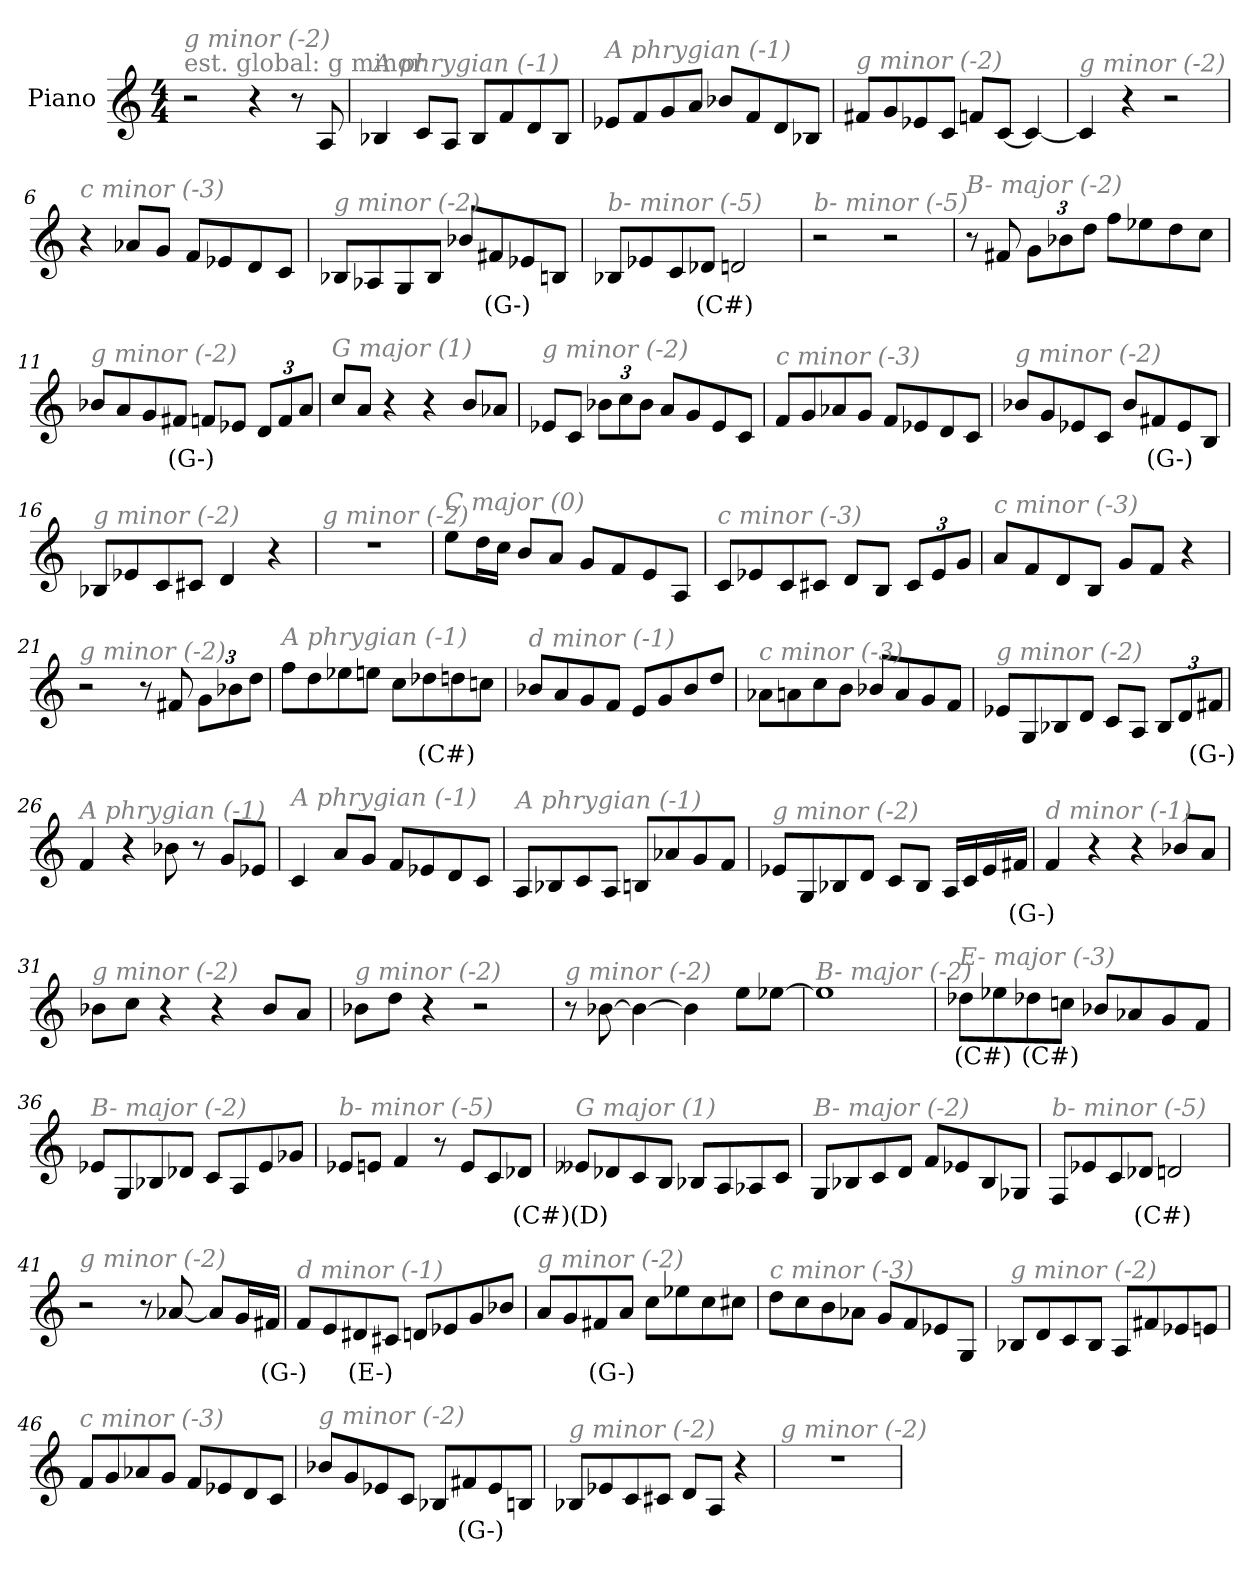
**kern	**text
*part1	*part1
*staff1	*staff1
*I"Piano	*
*I'Pno	*
*clefG2	*
*k[]	*
*M4/4	*
*MM320	*
=1	=1
!LO:TX:a:color=#808080:t=est. global&colon; g minor	!
!LO:TX:i:color=#808080:t=g minor (-2)	!
2r	.
4r	.
8r	.
8A/	.
=2	=2
!LO:TX:i:color=#808080:t=A phrygian (-1)	!
4B-X/	.
8c/L	.
8A/J	.
8B-/L	.
8f/	.
8d/	.
8B-/J	.
=3	=3
!LO:TX:i:color=#808080:t=A phrygian (-1)	!
8e-X/L	.
8f/	.
8g/	.
8a/J	.
8b-X/L	.
8f/	.
8d/	.
8B-X/J	.
=4	=4
!LO:TX:i:color=#808080:t=g minor (-2)	!
8f#X/L	.
8g/	.
8e-X/	.
8c/J	.
8fn/L	.
[8c/J	.
4c/_	.
=5	=5
!LO:TX:i:color=#808080:t=g minor (-2)	!
4c/]	.
4r	.
2r	.
!!LO:LB:g=z
=6	=6
!LO:TX:i:color=#808080:t=c minor (-3)	!
4r	.
8a-X/L	.
8g/J	.
8f/L	.
8e-X/	.
8d/	.
8c/J	.
=7	=7
!LO:TX:i:color=#808080:t=g minor (-2)	!
8B-X/L	.
8A-X/	.
8G/	.
8B-/J	.
8b-X/L	.
8f#Xi/	(G-)
8e-X/	.
8Bn/J	.
=8	=8
!LO:TX:i:color=#808080:t=b- minor (-5)	!
8B-X/L	.
8e-X/	.
8c/	.
8d-Xi/J	(C#)
2d/	.
=9	=9
!LO:TX:i:color=#808080:t=b- minor (-5)	!
2r	.
2r	.
!!LO:LB:g=z
=10	=10
!LO:TX:i:color=#808080:t=B- major (-2)	!
8r	.
8f#X/	.
*Xbrackettup	*
12g\L	.
12b-X\	.
12dd\J	.
8ff\L	.
8ee-X\	.
8dd\	.
8cc\J	.
=11	=11
!LO:TX:i:color=#808080:t=g minor (-2)	!
8b-X/L	.
8a/	.
8g/	.
8f#Xi/J	(G-)
8f/L	.
8e-X/J	.
12d/L	.
12f/	.
12a/J	.
=12	=12
!LO:TX:i:color=#808080:t=G major (1)	!
8cc/L	.
8a/J	.
4r	.
4r	.
8b/L	.
8a-X/J	.
=13	=13
!LO:TX:i:color=#808080:t=g minor (-2)	!
8e-X/L	.
8c/J	.
12b-X\L	.
12cc\	.
12b-\J	.
8a/L	.
8g/	.
8e-/	.
8c/J	.
!!LO:LB:g=z
=14	=14
!LO:TX:i:color=#808080:t=c minor (-3)	!
8f/L	.
8g/	.
8a-X/	.
8g/J	.
8f/L	.
8e-X/	.
8d/	.
8c/J	.
=15	=15
!LO:TX:i:color=#808080:t=g minor (-2)	!
8b-X/L	.
8g/	.
8e-X/	.
8c/J	.
8b-/L	.
8f#Xi/	(G-)
8e-/	.
8B/J	.
=16	=16
!LO:TX:i:color=#808080:t=g minor (-2)	!
8B-X/L	.
8e-X/	.
8c/	.
8c#X/J	.
4d/	.
4r	.
=17	=17
!LO:TX:i:color=#808080:t=g minor (-2)	!
1r	.
!!LO:LB:g=z
=18	=18
!LO:TX:i:color=#808080:t=C major (0)	!
8ee\L	.
16dd\L	.
16cc\JJ	.
8b/L	.
8a/J	.
8g/L	.
8f/	.
8e/	.
8A/J	.
=19	=19
!LO:TX:i:color=#808080:t=c minor (-3)	!
8c/L	.
8e-X/	.
8c/	.
8c#X/J	.
8d/L	.
8B/J	.
12c#/L	.
12e-/	.
12g/J	.
=20	=20
!LO:TX:i:color=#808080:t=c minor (-3)	!
8a/L	.
8f/	.
8d/	.
8B/J	.
8g/L	.
8f/J	.
4r	.
=21	=21
!LO:TX:i:color=#808080:t=g minor (-2)	!
2r	.
8r	.
8f#X/	.
12g\L	.
12b-X\	.
12dd\J	.
!!LO:LB:g=z
=22	=22
!LO:TX:i:color=#808080:t=A phrygian (-1)	!
8ff\L	.
8dd\	.
8ee-X\	.
8een\J	.
8cc\L	.
8dd-Xi\	(C#)
8dd\	.
8ccn\J	.
=23	=23
!LO:TX:i:color=#808080:t=d minor (-1)	!
8b-X/L	.
8a/	.
8g/	.
8f/J	.
8e/L	.
8g/	.
8b-/	.
8dd/J	.
=24	=24
!LO:TX:i:color=#808080:t=c minor (-3)	!
8a-X\L	.
8an\	.
8cc\	.
8b\J	.
8b-X/L	.
8a/	.
8g/	.
8f/J	.
=25	=25
!LO:TX:i:color=#808080:t=g minor (-2)	!
8e-X/L	.
8G/	.
8B-X/	.
8d/J	.
8c/L	.
8A/J	.
12B-/L	.
12d/	.
12f#Xi/J	(G-)
!!LO:LB:g=z
=26	=26
!LO:TX:i:color=#808080:t=A phrygian (-1)	!
4f/	.
4r	.
8b-X\	.
8r	.
8g/L	.
8e-X/J	.
=27	=27
!LO:TX:i:color=#808080:t=A phrygian (-1)	!
4c/	.
8a/L	.
8g/J	.
8f/L	.
8e-X/	.
8d/	.
8c/J	.
=28	=28
!LO:TX:i:color=#808080:t=A phrygian (-1)	!
8A/L	.
8B-X/	.
8c/	.
8A/J	.
8Bn/L	.
8a-X/	.
8g/	.
8f/J	.
=29	=29
!LO:TX:i:color=#808080:t=g minor (-2)	!
8e-X/L	.
8G/	.
8B-X/	.
8d/J	.
8c/L	.
8B-/J	.
16A/LL	.
16c/	.
16e-/	.
16f#Xi/JJ	(G-)
!!LO:LB:g=z
=30	=30
!LO:TX:i:color=#808080:t=d minor (-1)	!
4f/	.
4r	.
4r	.
8b-X/L	.
8a/J	.
=31	=31
!LO:TX:i:color=#808080:t=g minor (-2)	!
8b-X\L	.
8cc\J	.
4r	.
4r	.
8b-/L	.
8a/J	.
=32	=32
!LO:TX:i:color=#808080:t=g minor (-2)	!
8b-X\L	.
8dd\J	.
4r	.
2r	.
=33	=33
!LO:TX:i:color=#808080:t=g minor (-2)	!
8r	.
[8b-X\	.
4b-\_	.
4b-\]	.
8ee\L	.
[8ee-X\J	.
=34	=34
!LO:TX:i:color=#808080:t=B- major (-2)	!
1ee-]	.
=35	=35
!LO:TX:i:color=#808080:t=E- major (-3)	!
8dd-Xi\L	(C#)
8ee-X\	.
8dd-Xi\	(C#)
8ccn\J	.
8b-X/L	.
8a-X/	.
8g/	.
8f/J	.
!!LO:LB:g=z
=36	=36
!LO:TX:i:color=#808080:t=B- major (-2)	!
8e-X/L	.
8G/	.
8B-X/	.
8d-X/J	.
8c/L	.
8A/	.
8e-/	.
8g-X/J	.
=37	=37
!LO:TX:i:color=#808080:t=b- minor (-5)	!
8e-X/L	.
8en/J	.
4f/	.
8r	.
8e/L	.
8c/	.
8d-Xi/J	(C#)
=38	=38
!LO:TX:i:color=#808080:t=G major (1)	!
8e--Xj/L	(D)
8d-X/	.
8c/	.
8B/J	.
8B-X/L	.
8A/	.
8A-X/	.
8c/J	.
=39	=39
!LO:TX:i:color=#808080:t=B- major (-2)	!
8G/L	.
8B-X/	.
8c/	.
8d/J	.
8f/L	.
8e-X/	.
8B-/	.
8G-X/J	.
!!LO:LB:g=z
=40	=40
!LO:TX:i:color=#808080:t=b- minor (-5)	!
8F/L	.
8e-X/	.
8c/	.
8d-Xi/J	(C#)
2d/	.
=41	=41
!LO:TX:i:color=#808080:t=g minor (-2)	!
2r	.
8r	.
[8a-X/	.
8a-/L]	.
16g/L	.
16f#Xi/JJ	(G-)
=42	=42
!LO:TX:i:color=#808080:t=d minor (-1)	!
8f/L	.
8e/	.
8d#Xj/	(E-)
8c#X/J	.
8d/L	.
8e-/	.
8g/	.
8b-X/J	.
=43	=43
!LO:TX:i:color=#808080:t=g minor (-2)	!
8a/L	.
8g/	.
8f#Xi/	(G-)
8a/J	.
8cc\L	.
8ee-X\	.
8cc\	.
8cc#X\J	.
!!LO:PB:g=z
=44	=44
!LO:TX:i:color=#808080:t=c minor (-3)	!
8dd\L	.
8cc\	.
8b\	.
8a-X\J	.
8g/L	.
8f/	.
8e-X/	.
8G/J	.
=45	=45
!LO:TX:i:color=#808080:t=g minor (-2)	!
8B-X/L	.
8d/	.
8c/	.
8B-/J	.
8A/L	.
8f#X/	.
8e-X/	.
8en/J	.
=46	=46
!LO:TX:i:color=#808080:t=c minor (-3)	!
8f/L	.
8g/	.
8a-X/	.
8g/J	.
8f/L	.
8e-X/	.
8d/	.
8c/J	.
=47	=47
!LO:TX:i:color=#808080:t=g minor (-2)	!
8b-X/L	.
8g/	.
8e-X/	.
8c/J	.
8B-X/L	.
8f#Xi/	(G-)
8e-/	.
8Bn/J	.
!!LO:LB:g=z
=48	=48
!LO:TX:i:color=#808080:t=g minor (-2)	!
8B-X/L	.
8e-X/	.
8c/	.
8c#X/J	.
8d/L	.
8A/J	.
4r	.
=49	=49
!LO:TX:i:color=#808080:t=g minor (-2)	!
1r	.
=	=
*-	*-
